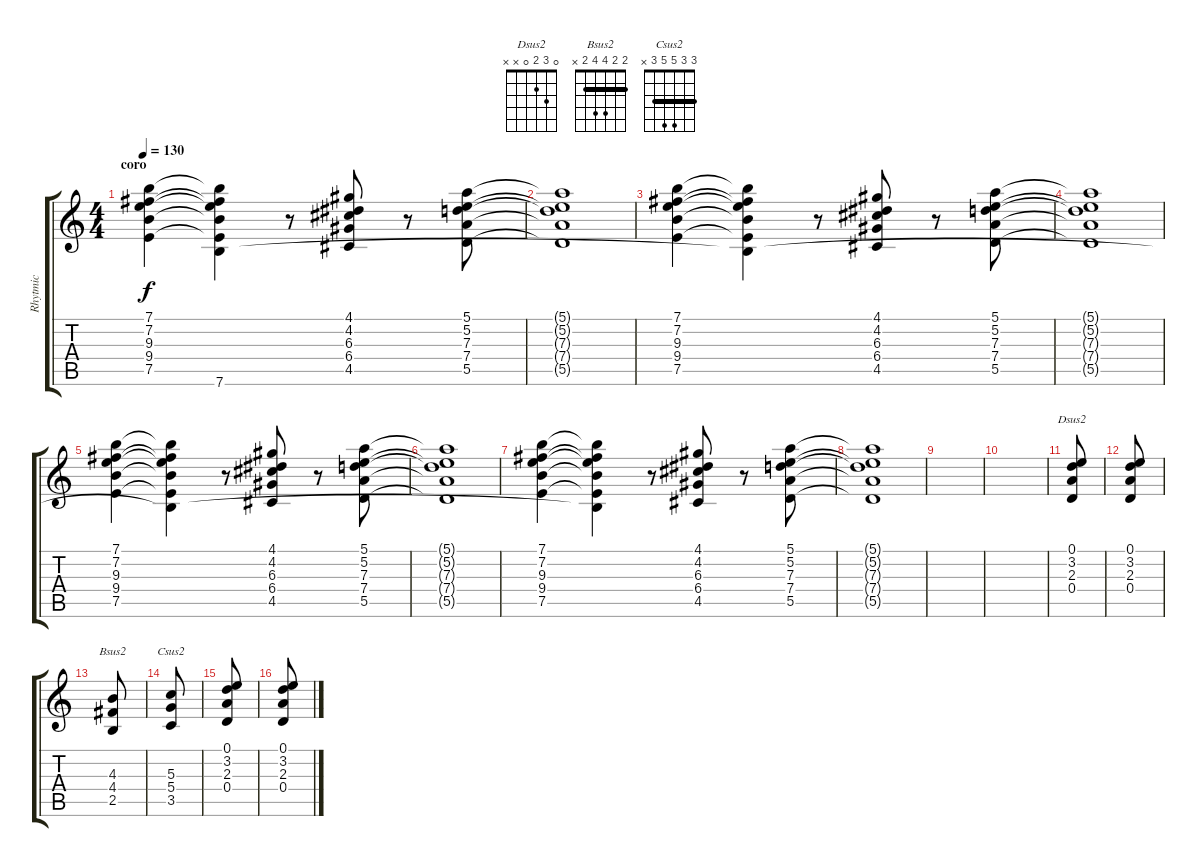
\track ("Rhytmic" "Rhytmic") {instrument acousticguitarsteel}
\staff {score tabs}
\tuning (E4 B3 G3 D3 A2 E2) {hide}
\chord ("Dsus2" 0 3 2 0 x x)
\chord ("Bsus2" 2 2 4 4 2 x) {barre 2}
\chord ("Csus2" 3 3 5 5 3 x) {barre 3}
\ts (4 4)
\section ("" "coro")
\tempo 130
\clef g2
\ks c
(7.1 7.2 9.3 9.4 7.5).4{dy f} (7.1{t} 7.2{t} 9.3{t} 9.4{t} 7.5{t} 7.6).4 r.8 (4.1 4.2 6.3 6.4 4.5).8 r.8 (5.1 5.2 7.3 7.4 5.5).8 |
(5.1{t} 5.2{t} 7.3{t} 7.4{t} 5.5{t}).1 |
(7.1 7.2 9.3 9.4 7.5).4 (7.1{t} 7.2{t} 9.3{t} 9.4{t} 7.5{t} 7.6{t}).4 r.8 (4.1 4.2 6.3 6.4 4.5).8 r.8 (5.1 5.2 7.3 7.4 5.5).8 |
(5.1{t} 5.2{t} 7.3{t} 7.4{t} 5.5{t}).1 |
(7.1 7.2 9.3 9.4 7.5).4 (7.1{t} 7.2{t} 9.3{t} 9.4{t} 7.5{t} 7.6{t}).4 r.8 (4.1 4.2 6.3 6.4 4.5).8 r.8 (5.1 5.2 7.3 7.4 5.5).8 |
(5.1{t} 5.2{t} 7.3{t} 7.4{t} 5.5{t}).1 |
(7.1 7.2 9.3 9.4 7.5).4 (7.1{t} 7.2{t} 9.3{t} 9.4{t} 7.5{t} 7.6{t}).4 r.8 (4.1 4.2 6.3 6.4 4.5).8 r.8 (5.1 5.2 7.3 7.4 5.5).8 |
(5.1{t} 5.2{t} 7.3{t} 7.4{t} 5.5{t}).1 |
|
|
(0.1 3.2 2.3 0.4).8{ch "Dsus2"} |
(0.1 3.2 2.3 0.4).8 |
(4.3 4.4 2.5).8{ch "Bsus2"} |
(5.3 5.4 3.5).8{ch "Csus2"} |
(0.1 3.2 2.3 0.4).8 |
(0.1 3.2 2.3 0.4).8
